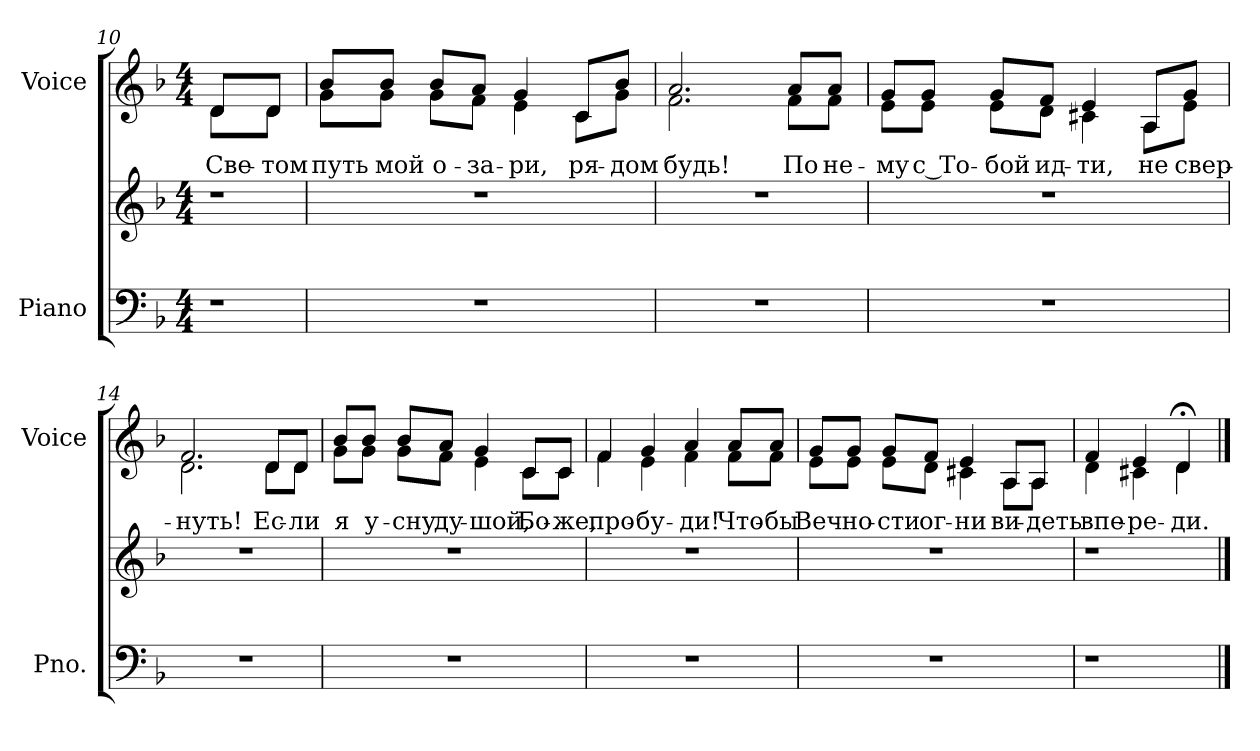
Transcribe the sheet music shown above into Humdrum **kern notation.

**kern	**kern	**kern	**text
*part2	*part2	*part1	*part1
*staff3	*staff2	*staff1	*staff1
*I"Piano	*	*I"Voice	*
*I'Pno.	*	*I'Voice	*
!!LO:LB:g=z
*clefF4	*clefG2	*clefG2	*
*k[b-]	*k[b-]	*k[b-]	*
*d:	*d:	*d:	*
*M4/4	*M4/4	*M4/4	*
=10	=10	=10	=10
!LO:N:vis=1	!LO:N:vis=1	!	!
!	!	!LO:TX:a:Bi:t=Припев	!
!	!	!	!LO:LY:b:color=#000000
*	*	*^	*
4r	4r	8di/L	8di\L	Све-
!	!	!	!	!LO:LY:b:color=#000000
.	.	8di/J	8di\J	-том
=11	=11	=11	=11	=11
!	!	!	!	!LO:LY:b:color=#000000
1r	1r	8b-i/L	8gi\L	путь
!	!	!	!	!LO:LY:b:color=#000000
.	.	8b-i/J	8gi\J	мой
!	!	!	!	!LO:LY:b:color=#000000
.	.	8b-i/L	8gi\L	о-
!	!	!	!	!LO:LY:b:color=#000000
.	.	8ai/J	8fi\J	-за-
!	!	!	!	!LO:LY:b:color=#000000
.	.	4gi/	4ei\	-ри,
!	!	!	!	!LO:LY:b:color=#000000
.	.	8ci/L	8ci\L	ря-
!	!	!	!	!LO:LY:b:color=#000000
.	.	8b-i/J	8gi\J	-дом
=12	=12	=12	=12	=12
!	!	!	!	!LO:LY:b:color=#000000
1r	1r	2.ai/	2.fi\	будь!
!	!	!	!	!LO:LY:b:color=#000000
.	.	8ai/L	8fi\L	По
!	!	!	!	!LO:LY:b:color=#000000
.	.	8ai/J	8fi\J	не-
!!LO:LB:g=z	!!
=13	=13	=13	=13	=13
!	!	!	!	!LO:LY:b:color=#000000
1r	1r	8gi/L	8ei\L	-му
!	!	!	!	!LO:LY:b:color=#000000
.	.	8gi/J	8ei\J	с То-
!	!	!	!	!LO:LY:b:color=#000000
.	.	8gi/L	8ei\L	-бой
!	!	!	!	!LO:LY:b:color=#000000
.	.	8fi/J	8di\J	ид-
!	!	!	!	!LO:LY:b:color=#000000
.	.	4ei/	4c#Xi\	-ти,
!	!	!	!	!LO:LY:b:color=#000000
.	.	8Ai/L	8Ai\L	не
!	!	!	!	!LO:LY:b:color=#000000
.	.	8gi/J	8ei\J	свер-
=14	=14	=14	=14	=14
!	!	!	!	!LO:LY:b:color=#000000
1r	1r	2.fi/	2.di\	-нуть!
!	!	!	!	!LO:LY:b:color=#000000
.	.	8di/L	8di\L	Ес-
!	!	!	!	!LO:LY:b:color=#000000
.	.	8di/J	8di\J	-ли
=15	=15	=15	=15	=15
!	!	!	!	!LO:LY:b:color=#000000
1r	1r	8b-i/L	8gi\L	я
!	!	!	!	!LO:LY:b:color=#000000
.	.	8b-i/J	8gi\J	у-
!	!	!	!	!LO:LY:b:color=#000000
.	.	8b-i/L	8gi\L	-сну
!	!	!	!	!LO:LY:b:color=#000000
.	.	8ai/J	8fi\J	ду-
!	!	!	!	!LO:LY:b:color=#000000
.	.	4gi/	4ei\	-шой,
!	!	!	!	!LO:LY:b:color=#000000
.	.	8ci/L	8ci\L	Бо-
!	!	!	!	!LO:LY:b:color=#000000
.	.	8ci/J	8ci\J	-же,
!!LO:LB:g=z	!!
=16	=16	=16	=16	=16
!	!	!	!	!LO:LY:b:color=#000000
1r	1r	4fi/	4fi\	про-
!	!	!	!	!LO:LY:b:color=#000000
.	.	4gi/	4ei\	-бу-
!	!	!	!	!LO:LY:b:color=#000000
.	.	4ai/	4fi\	-ди!
!	!	!	!	!LO:LY:b:color=#000000
.	.	8ai/L	8fi\L	Что-
!	!	!	!	!LO:LY:b:color=#000000
.	.	8ai/J	8fi\J	-бы
=17	=17	=17	=17	=17
!	!	!	!	!LO:LY:b:color=#000000
1r	1r	8gi/L	8ei\L	Веч-
!	!	!	!	!LO:LY:b:color=#000000
.	.	8gi/J	8ei\J	-но-
!	!	!	!	!LO:LY:b:color=#000000
.	.	8gi/L	8ei\L	-сти
!	!	!	!	!LO:LY:b:color=#000000
.	.	8fi/J	8di\J	ог-
!	!	!	!	!LO:LY:b:color=#000000
.	.	4ei/	4c#Xi\	-ни
!	!	!	!	!LO:LY:b:color=#000000
.	.	8Ai/L	8Ai\L	ви-
!	!	!	!	!LO:LY:b:color=#000000
.	.	8Ai/J	8Ai\J	-деть
=18	=18	=18	=18	=18
!LO:N:vis=1	!LO:N:vis=1	!	!	!
!	!	!	!	!LO:LY:b:color=#000000
2.r	2.r	4fi/	4di\	впе-
!	!	!	!	!LO:LY:b:color=#000000
.	.	4ei/	4c#Xi\	-ре-
!	!	!	!	!LO:LY:b:color=#000000
.	.	4d;i/	4di\	-ди.
*	*	*v	*v	*
==	==	==	==
*-	*-	*-	*-
